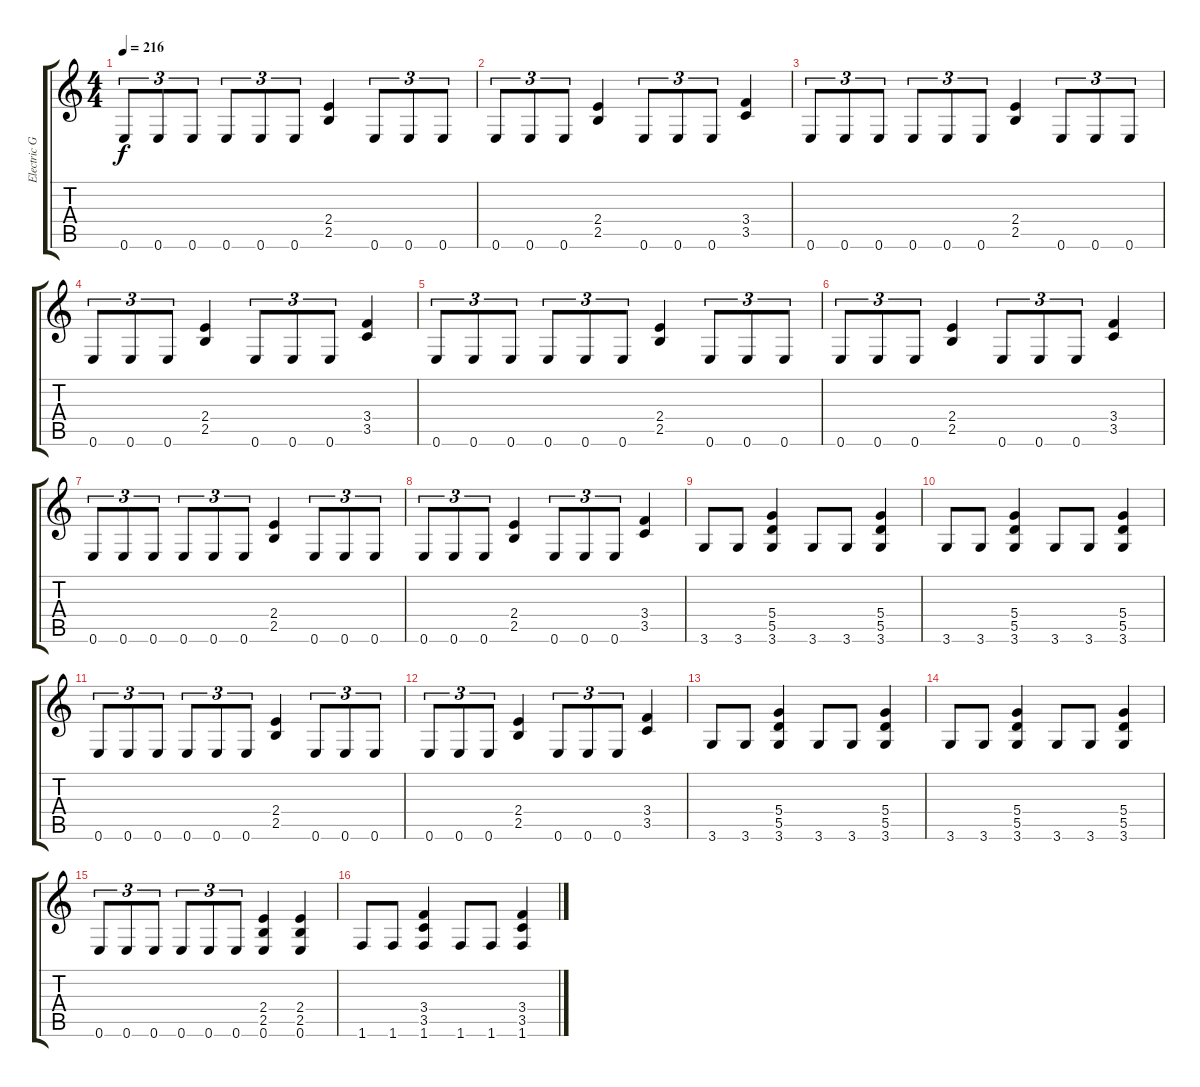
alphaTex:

\track ("Electric Guitar (Guitar 2)" "Electric G") {instrument electricguitarclean}
\staff {score tabs}
\tuning (E4 B3 G3 D3 A2 E2) {hide}
\ts (4 4)
\tempo 216
\clef g2
\ks c
0.6.8{tu (3 2) dy f} 0.6.8{tu (3 2)} 0.6.8{tu (3 2)} 0.6.8{tu (3 2)} 0.6.8{tu (3 2)} 0.6.8{tu (3 2)} (2.4 2.5).4 0.6.8{tu (3 2)} 0.6.8{tu (3 2)} 0.6.8{tu (3 2)} |
0.6.8{tu (3 2)} 0.6.8{tu (3 2)} 0.6.8{tu (3 2)} (2.4 2.5).4 0.6.8{tu (3 2)} 0.6.8{tu (3 2)} 0.6.8{tu (3 2)} (3.4 3.5).4 |
0.6.8{tu (3 2)} 0.6.8{tu (3 2)} 0.6.8{tu (3 2)} 0.6.8{tu (3 2)} 0.6.8{tu (3 2)} 0.6.8{tu (3 2)} (2.4 2.5).4 0.6.8{tu (3 2)} 0.6.8{tu (3 2)} 0.6.8{tu (3 2)} |
0.6.8{tu (3 2)} 0.6.8{tu (3 2)} 0.6.8{tu (3 2)} (2.4 2.5).4 0.6.8{tu (3 2)} 0.6.8{tu (3 2)} 0.6.8{tu (3 2)} (3.4 3.5).4 |
0.6.8{tu (3 2)} 0.6.8{tu (3 2)} 0.6.8{tu (3 2)} 0.6.8{tu (3 2)} 0.6.8{tu (3 2)} 0.6.8{tu (3 2)} (2.4 2.5).4 0.6.8{tu (3 2)} 0.6.8{tu (3 2)} 0.6.8{tu (3 2)} |
0.6.8{tu (3 2)} 0.6.8{tu (3 2)} 0.6.8{tu (3 2)} (2.4 2.5).4 0.6.8{tu (3 2)} 0.6.8{tu (3 2)} 0.6.8{tu (3 2)} (3.4 3.5).4 |
0.6.8{tu (3 2)} 0.6.8{tu (3 2)} 0.6.8{tu (3 2)} 0.6.8{tu (3 2)} 0.6.8{tu (3 2)} 0.6.8{tu (3 2)} (2.4 2.5).4 0.6.8{tu (3 2)} 0.6.8{tu (3 2)} 0.6.8{tu (3 2)} |
0.6.8{tu (3 2)} 0.6.8{tu (3 2)} 0.6.8{tu (3 2)} (2.4 2.5).4 0.6.8{tu (3 2)} 0.6.8{tu (3 2)} 0.6.8{tu (3 2)} (3.4 3.5).4 |
3.6.8 3.6.8 (5.4 5.5 3.6).4 3.6.8 3.6.8 (5.4 5.5 3.6).4 |
3.6.8 3.6.8 (5.4 5.5 3.6).4 3.6.8 3.6.8 (5.4 5.5 3.6).4 |
0.6.8{tu (3 2)} 0.6.8{tu (3 2)} 0.6.8{tu (3 2)} 0.6.8{tu (3 2)} 0.6.8{tu (3 2)} 0.6.8{tu (3 2)} (2.4 2.5).4 0.6.8{tu (3 2)} 0.6.8{tu (3 2)} 0.6.8{tu (3 2)} |
0.6.8{tu (3 2)} 0.6.8{tu (3 2)} 0.6.8{tu (3 2)} (2.4 2.5).4 0.6.8{tu (3 2)} 0.6.8{tu (3 2)} 0.6.8{tu (3 2)} (3.4 3.5).4 |
3.6.8 3.6.8 (5.4 5.5 3.6).4 3.6.8 3.6.8 (5.4 5.5 3.6).4 |
3.6.8 3.6.8 (5.4 5.5 3.6).4 3.6.8 3.6.8 (5.4 5.5 3.6).4 |
0.6.8{tu (3 2)} 0.6.8{tu (3 2)} 0.6.8{tu (3 2)} 0.6.8{tu (3 2)} 0.6.8{tu (3 2)} 0.6.8{tu (3 2)} (2.4 2.5 0.6).4 (2.4 2.5 0.6).4 |
1.6.8 1.6.8 (3.4 3.5 1.6).4 1.6.8 1.6.8 (3.4 3.5 1.6).4
